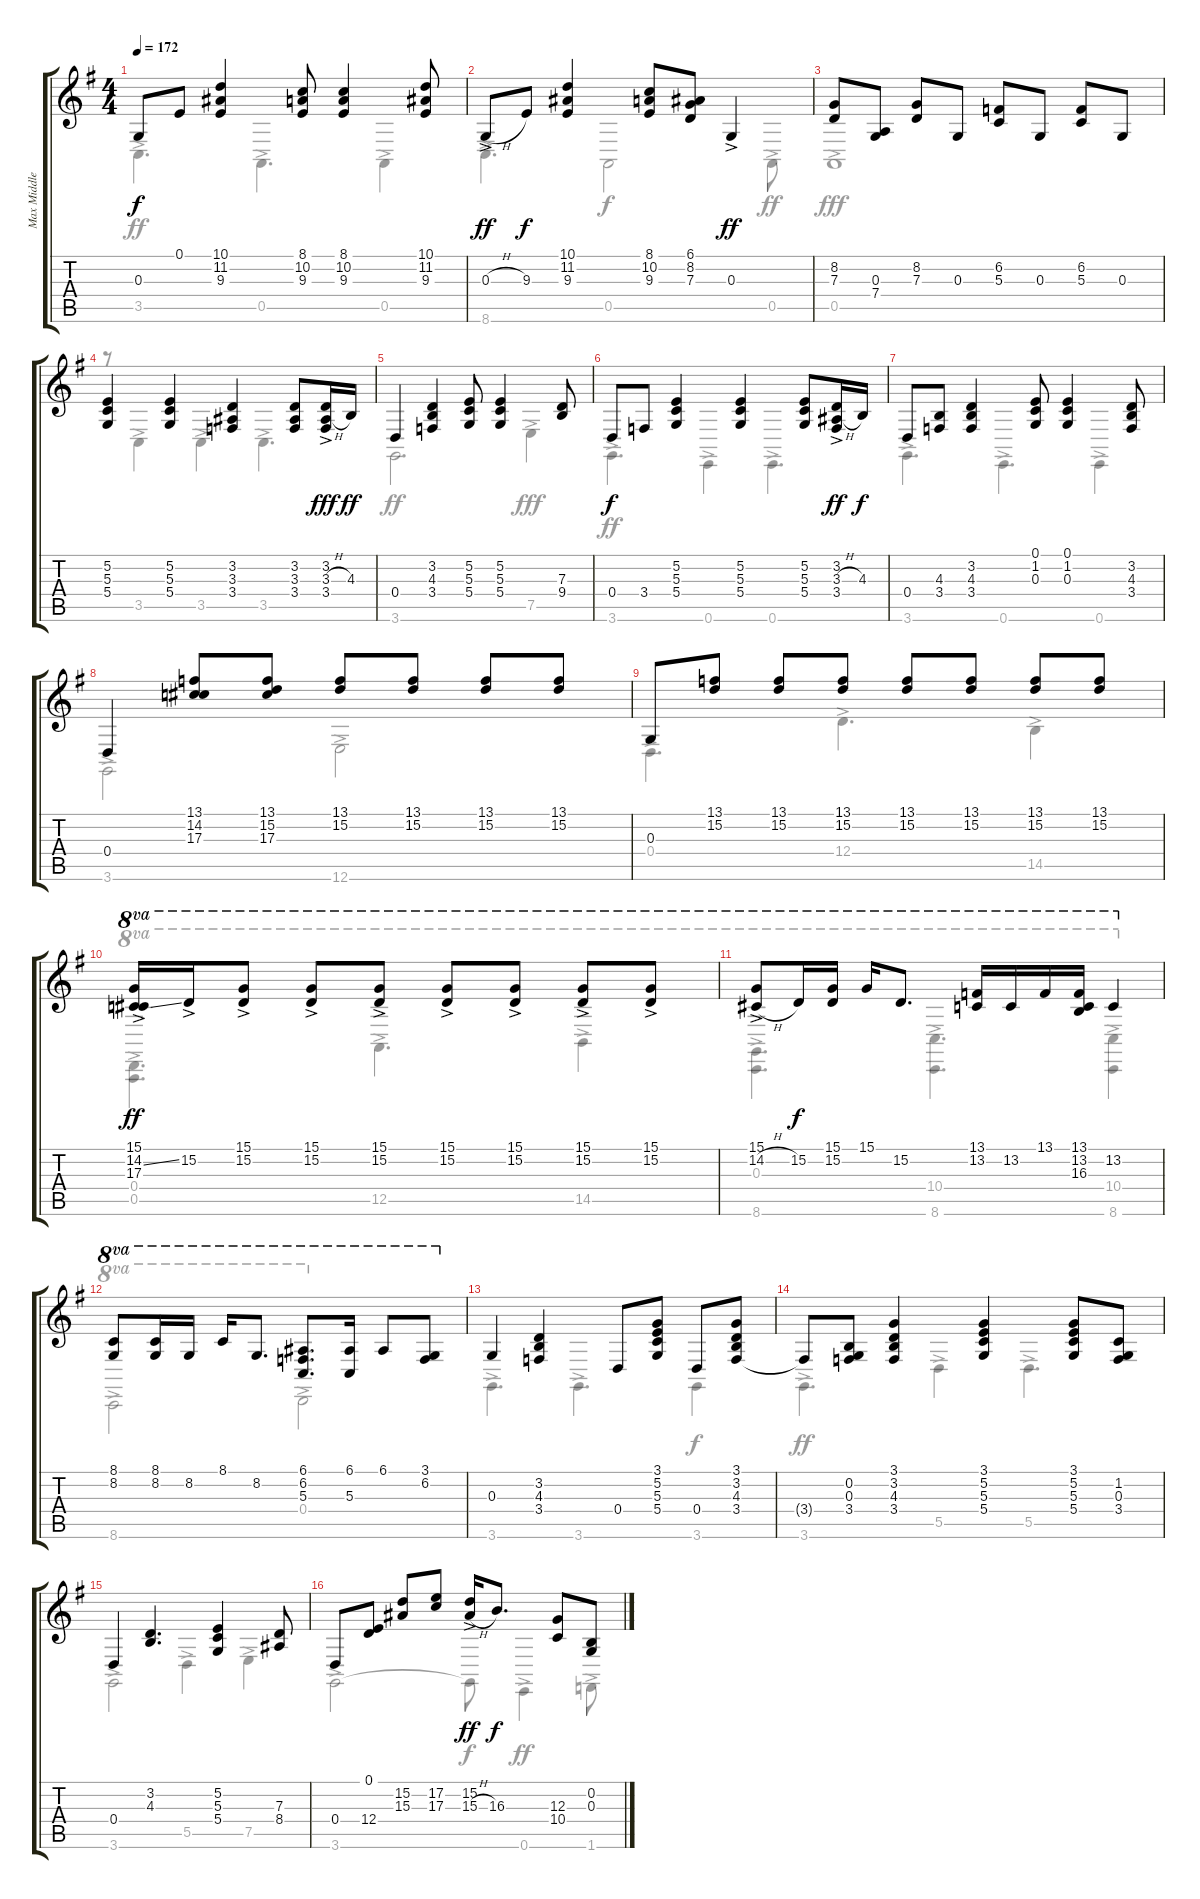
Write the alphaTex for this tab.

\track ("Max Middleton" "Max Middle") {instrument acousticgrandpiano}
\staff {score tabs}
\tuning (E4 B3 G3 D3 A2 E2) {hide}
\voice
\ts (4 4)
\tempo 172
\clef g2
\ks g
0.3.8{dy f} 0.1.8 (10.1 11.2 9.3).4 (8.1 10.2 9.3).8 (8.1 10.2 9.3).4 (10.1 11.2 9.3).8 |
0.3{h ac}.8{dy ff} 9.3.8{dy f} (10.1 11.2 9.3).4 (8.1 10.2 9.3).8 (6.1 8.2 7.3).8 0.3{ac}.4{dy ff} |
(8.2 7.3).8 (0.3 7.4).8 (8.2 7.3).8 0.3.8 (6.2 5.3).8 0.3.8 (6.2 5.3).8 0.3.8 |
(5.2 5.3 5.4).4 (5.2 5.3 5.4).4 (3.2 3.3 3.4).4 (3.2 3.3 3.4).8 (3.2{ac} 3.3{h ac} 3.4{ac}).16{dy fff} 4.3.16{dy ff} |
0.4.4 (3.2 4.3 3.4).4 (5.2 5.3 5.4).8 (5.2 5.3 5.4).4 (7.3 9.4).8 |
0.4.8{dy f} 3.4.8 (5.2 5.3 5.4).4 (5.2 5.3 5.4).4 (5.2 5.3 5.4).8 (3.2{ac} 3.3{h ac} 3.4{ac}).16{dy ff} 4.3.16{dy f} |
0.4.8 (4.3 3.4).8 (3.2 4.3 3.4).4 (0.1 1.2 0.3).8 (0.1 1.2 0.3).4 (3.2 4.3 3.4).8 |
0.4.4 (13.1 14.2 17.3).8 (13.1 15.2 17.3).8 (13.1 15.2).8 (13.1 15.2).8 (13.1 15.2).8 (13.1 15.2).8 |
0.3.8 (13.1 15.2).8 (13.1 15.2).8 (13.1 15.2).8 (13.1 15.2).8 (13.1 15.2).8 (13.1 15.2).8 (13.1 15.2).8 |
(15.1{ac} 14.2{ss ac} 17.3{ac}).16{ot 8va dy ff} 15.2{ac}.16{ot 8va} (15.1{ac} 15.2{ac}).8{ot 8va} (15.1{ac} 15.2{ac}).8{ot 8va} (15.1{ac} 15.2{ac}).8{ot 8va} (15.1{ac} 15.2{ac}).8{ot 8va} (15.1{ac} 15.2{ac}).8{ot 8va} (15.1{ac} 15.2{ac}).8{ot 8va} (15.1{ac} 15.2{ac}).8{ot 8va} |
(15.1{ac} 14.2{h ac}).8{ot 8va} 15.2.16{ot 8va dy f} (15.1 15.2).16{ot 8va} 15.1.16{ot 8va} 15.2.8{d ot 8va} (13.1 13.2).16{ot 8va} 13.2.16{ot 8va} 13.1.16{ot 8va} (13.1 13.2 16.3).16{ot 8va} 13.2.4{ot 8va} |
(8.1 8.2).8{ot 8va} (8.1 8.2).16{ot 8va} 8.2.16{ot 8va} 8.1.16{ot 8va} 8.2.8{d ot 8va} (6.1 6.2 5.3).8{d ot 8va} (6.1 5.3).16{ot 8va} 6.1.8{ot 8va} (3.1 6.2).8{ot 8va} |
0.3.4 (3.2 4.3 3.4).4 0.4.8 (3.1 5.2 5.3 5.4).8 0.4.8 (3.1 3.2 4.3 3.4).8 |
3.4{t}.8 (0.2 0.3 3.4).8 (3.1 3.2 4.3 3.4).4 (3.1 5.2 5.3 5.4).4 (3.1 5.2 5.3 5.4).8 (1.2 0.3 3.4).8 |
0.4.4 (3.2 4.3).4{d} (5.2 5.3 5.4).4 (7.3 8.4).8 |
0.4.8 (0.1 12.4).8 (15.2 15.3).8 (17.2 17.3).8 (15.2{ac} 15.3{h ac}).16{dy ff} 16.3.8{d dy f} (12.3 10.4).8 (0.2 0.3).8
\voice
\clef g2
\ottava regular
\simile none
\ks g
3.5{ac}.4{d dy ff} 0.5{ac}.4{d} 0.5{ac}.4 |
8.6{ac}.4{d} 0.5.2{dy f} 0.5{ac}.8{dy ff} |
0.5{ac}.1{dy fff} |
r.8 3.5{ac}.4 3.5{ac}.4 3.5{ac}.4{d} |
3.6.2{d dy ff} 7.5{ac}.4{dy fff} |
3.6{ac}.4{d dy ff} 0.6{ac}.4 0.6{ac}.4{d} |
3.6{ac}.4{d} 0.6{ac}.4{d} 0.6{ac}.4 |
3.6{ac}.2 12.6{ac}.2 |
0.4{ac}.4{d} 12.4{ac}.4{d} 14.5{ac}.4 |
(0.4{ac} 0.5{ac}).4{d ot 8va} 12.5{ac}.4{d ot 8va} 14.5{ac}.4{ot 8va} |
(0.3{ac} 8.6{ac}).4{d ot 8va} (10.4{ac} 8.6{ac}).4{d ot 8va} (10.4{ac} 8.6{ac}).4{ot 8va} |
8.6{ac}.2{ot 8va} 0.4{ac}.2{ot 8va} |
3.6{ac}.4{d} 3.6{ac}.4{d} 3.6.4{dy f} |
3.6{ac}.4{d dy ff} 5.5{ac}.4 5.5{ac}.4{d} |
3.6{ac}.2 5.5{ac}.4 7.5{ac}.4 |
3.6{ac}.2 3.6{t}.8{dy f} 0.6{ac}.4{dy ff} 1.6{ac}.8
